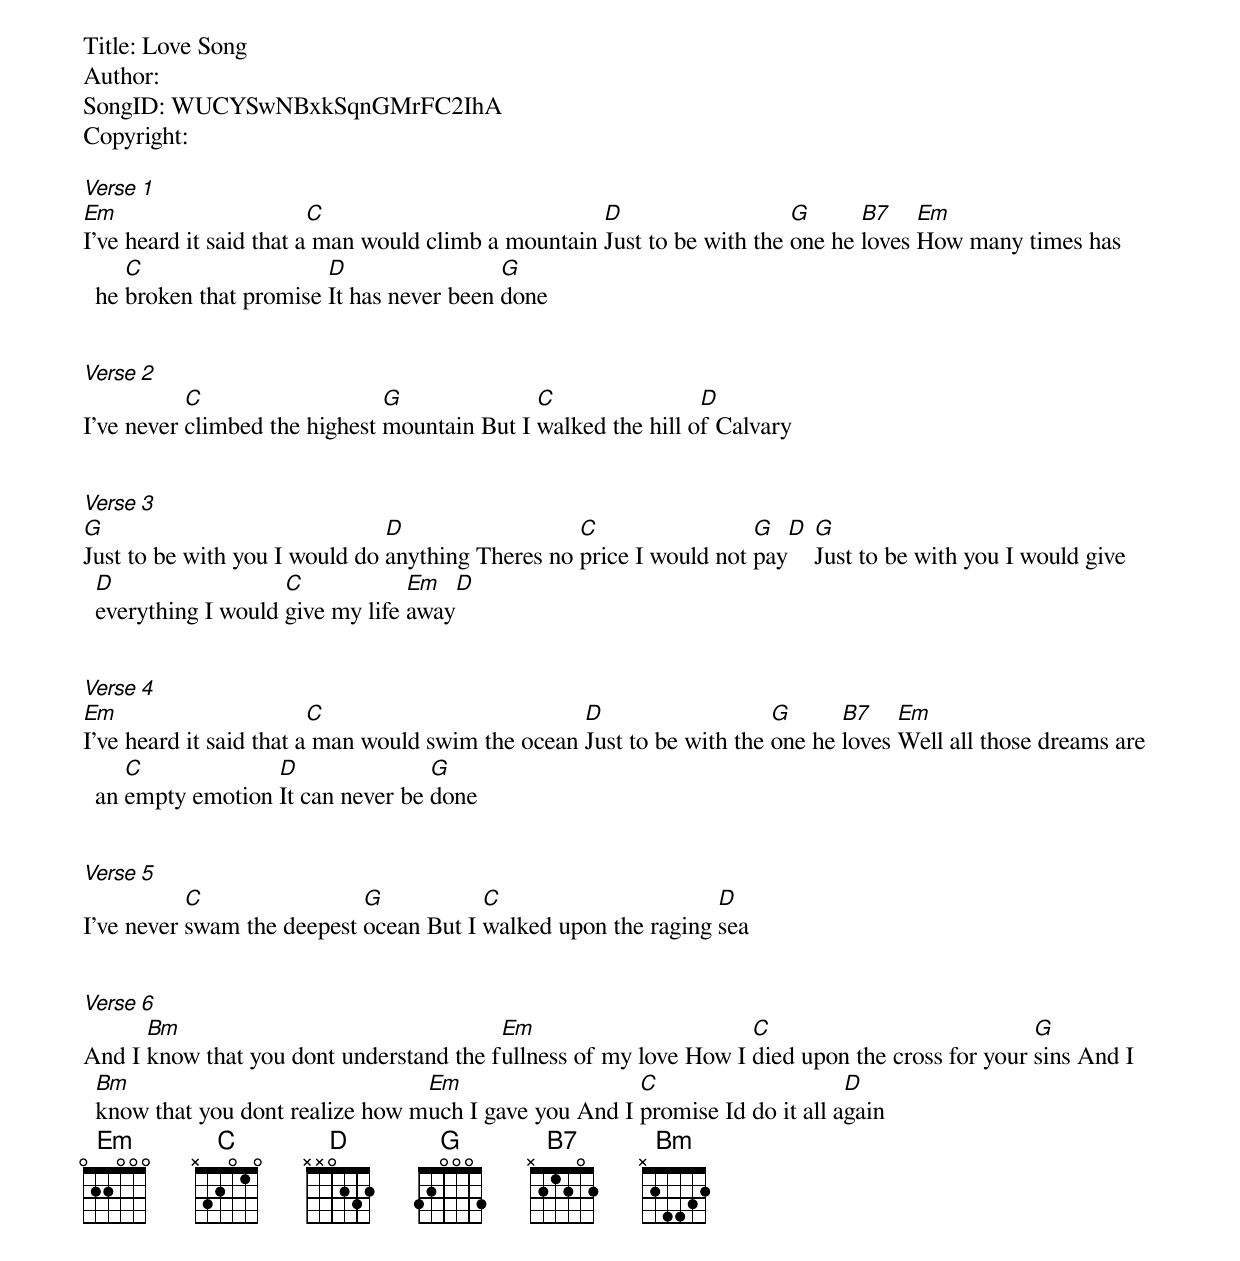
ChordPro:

Title: Love Song
Author:
SongID: WUCYSwNBxkSqnGMrFC2IhA
Copyright:

[Verse 1]
[Em]I've heard it said that a[C] man would climb a mountain [D]Just to be with the [G]one he [B7]loves [Em]How many times has he [C]broken that promise [D]It has never been [G]done


[Verse 2]
I've never [C]climbed the highest [G]mountain But I [C]walked the hill o[D]f Calvary


[Verse 3]
[G]Just to be with you I would do [D]anything Theres no [C]price I would not [G]pay[D] [G]Just to be with you I would give [D]everything I would [C]give my life [Em]away[D]


[Verse 4]
[Em]I've heard it said that a[C] man would swim the ocean [D]Just to be with the [G]one he [B7]loves [Em]Well all those dreams are an [C]empty emotion [D]It can never be [G]done


[Verse 5]
I've never [C]swam the deepest [G]ocean But I [C]walked upon the raging [D]sea


[Verse 6]
And I [Bm]know that you dont understand the f[Em]ullness of my love How I [C]died upon the cross for your [G]sins And I [Bm]know that you dont realize how m[Em]uch I gave you And I [C]promise Id do it all a[D]gain
